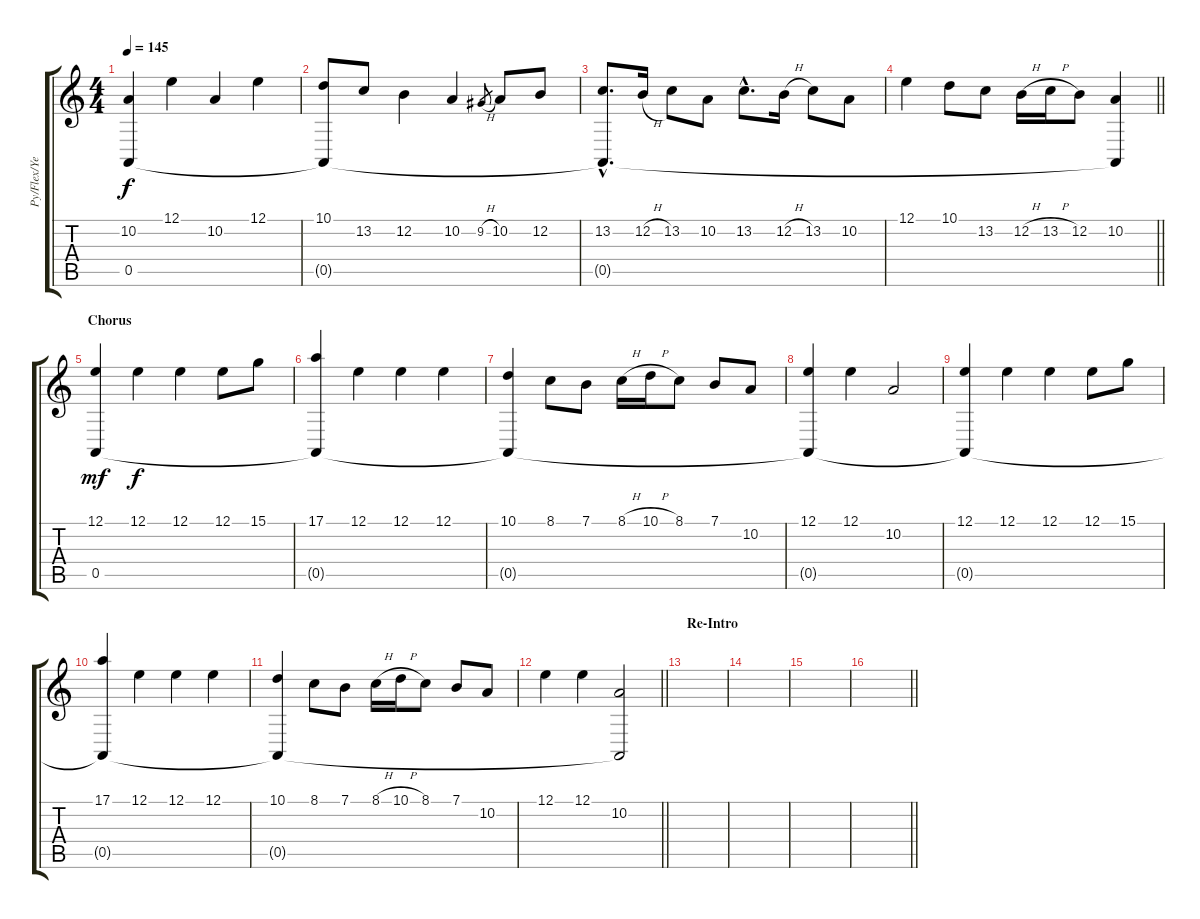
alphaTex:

\track ("Py/Flex/Yellow" "Py/Flex/Ye") {instrument bagpipe}
\staff {score tabs}
\tuning (E4 B3 G3 D3 A2 E2) {hide}
\ts (4 4)
\tempo 145
\clef g2
\ks c
(10.2 0.5{t}).4{dy f} 12.1.4 10.2.4 12.1.4 |
(10.1 0.5{t}).8 13.2.8 12.2.4 10.2.4 9.2{h}.8{gr} 10.2.8 12.2.8 |
(13.2{hac} 0.5{hac t}).8{d} 12.2{h}.16 13.2.8 10.2.8 13.2{hac}.8{d} 12.2{h}.16 13.2.8 10.2.8 |
\barLineRight lightlight
12.1.4 10.1.8 13.2.8 12.2{h}.16 13.2{h}.16 12.2.8 (10.2 0.5{t}).4 |
\section ("" "Chorus")
(12.1 0.5).4{dy mf} 12.1.4{dy f} 12.1.4 12.1.8 15.1.8 |
(17.1 0.5{t}).4 12.1.4 12.1.4 12.1.4 |
(10.1 0.5{t}).4 8.1.8 7.1.8 8.1{h}.16 10.1{h}.16 8.1.8 7.1.8 10.2.8 |
(12.1 0.5{t}).4 12.1.4 10.2.2 |
(12.1 0.5{t}).4 12.1.4 12.1.4 12.1.8 15.1.8 |
(17.1 0.5{t}).4 12.1.4 12.1.4 12.1.4 |
(10.1 0.5{t}).4 8.1.8 7.1.8 8.1{h}.16 10.1{h}.16 8.1.8 7.1.8 10.2.8 |
\barLineRight lightlight
12.1.4 12.1.4 (10.2 0.5{t}).2 |
\section ("" "Re-Intro")
|
|
|
\barLineRight lightlight
